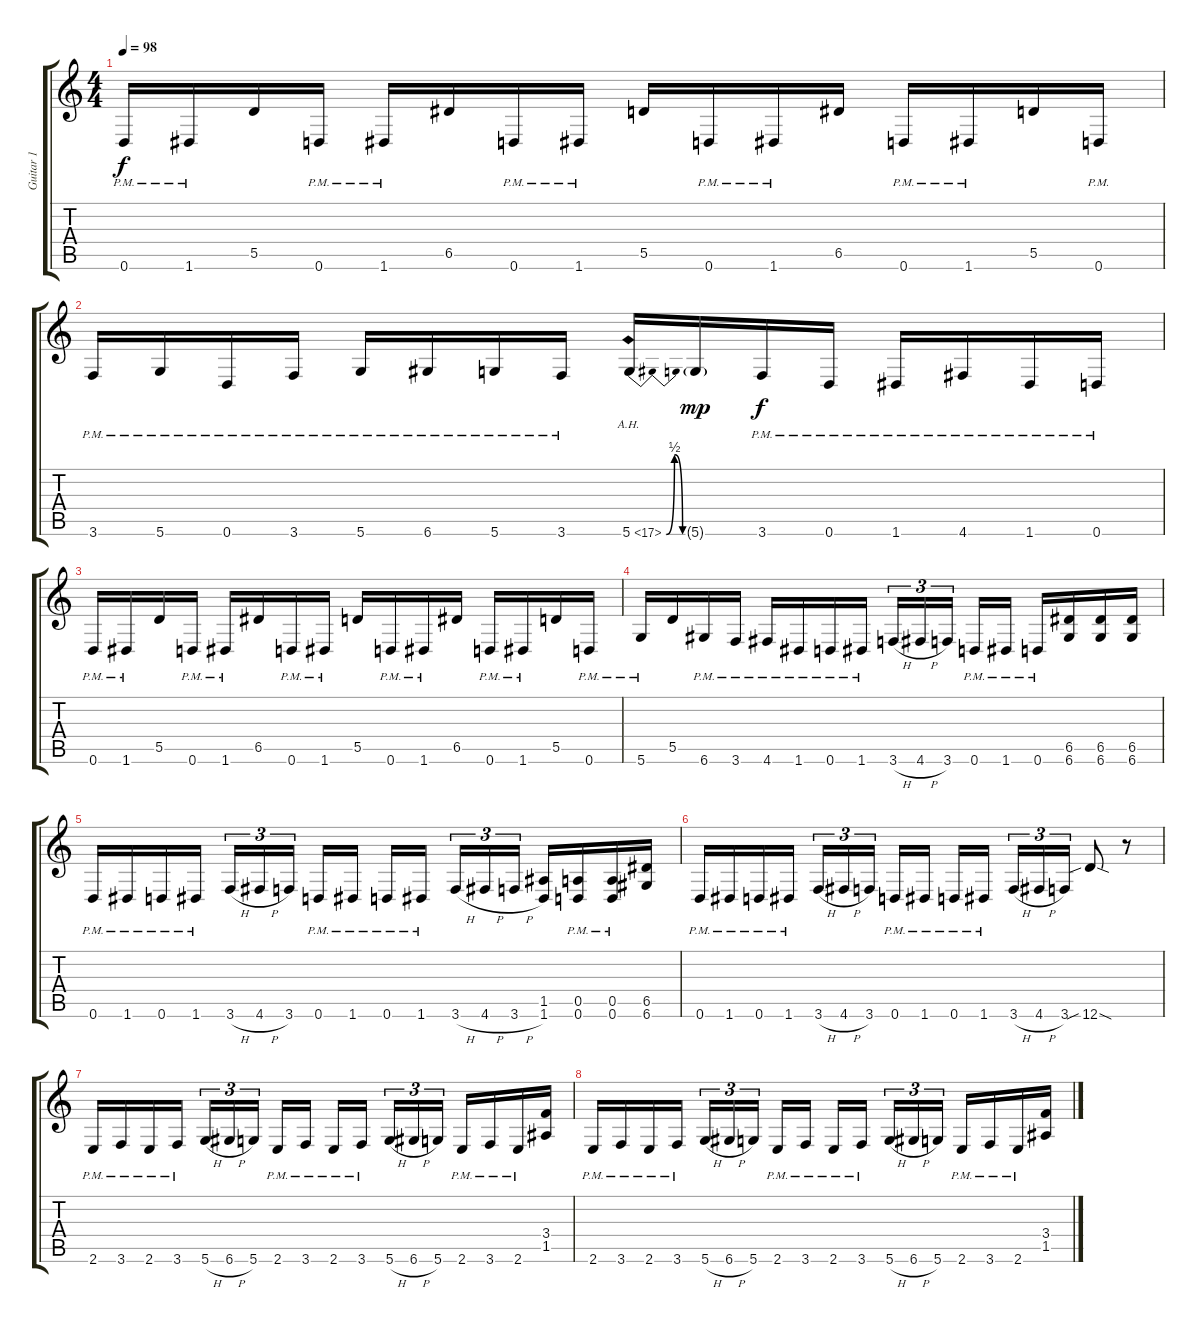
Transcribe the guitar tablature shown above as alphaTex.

\track ("Guitar 1" "Guitar 1") {instrument distortionguitar}
\staff {score tabs}
\tuning (E4 B3 G3 D3 A2 D2) {hide}
\ts (4 4)
\tempo 98
\clef g2
\ks c
0.6{pm}.16{dy f} 1.6{pm}.16 5.5.16 0.6{pm}.16 1.6{pm}.16 6.5.16 0.6{pm}.16 1.6{pm}.16 5.5.16 0.6{pm}.16 1.6{pm}.16 6.5.16 0.6{pm}.16 1.6{pm}.16 5.5.16 0.6{pm}.16 |
3.6{pm}.16 5.6{pm}.16 0.6{pm}.16 3.6{pm}.16 5.6{pm}.16 6.6{pm}.16 5.6{pm}.16 3.6{pm}.16 5.6{be (bendrelease 0 0 15 2 15 2 60 0) ah 12}.16 5.6{g}.16{dy mp} 3.6{pm}.16{dy f} 0.6{pm}.16 1.6{pm}.16 4.6{pm}.16 1.6{pm}.16 0.6{pm}.16 |
0.6{pm}.16 1.6{pm}.16 5.5.16 0.6{pm}.16 1.6{pm}.16 6.5.16 0.6{pm}.16 1.6{pm}.16 5.5.16 0.6{pm}.16 1.6{pm}.16 6.5.16 0.6{pm}.16 1.6{pm}.16 5.5.16 0.6{pm}.16 |
5.6{pm}.16 5.5.16 6.6{pm}.16 3.6{pm}.16 4.6{pm}.16 1.6{pm}.16 0.6{pm}.16 1.6{pm}.16 3.6{h}.16{tu (3 2)} 4.6{h}.16{tu (3 2)} 3.6.16{tu (3 2) beam splitsecondary} 0.6{pm}.16 1.6{pm}.16 0.6{pm}.16 (6.5 6.6).16 (6.5 6.6).16 (6.5 6.6).16 |
0.6{pm}.16 1.6{pm}.16 0.6{pm}.16 1.6{pm}.16 3.6{h}.16{tu (3 2)} 4.6{h}.16{tu (3 2)} 3.6.16{tu (3 2) beam splitsecondary} 0.6{pm}.16 1.6{pm}.16 0.6{pm}.16 1.6{pm}.16{beam splitsecondary} 3.6{h}.16{tu (3 2)} 4.6{h}.16{tu (3 2)} 3.6{h}.16{tu (3 2)} (1.5 1.6).16 (0.5 0.6{pm}).16 (0.5 0.6{pm}).16 (6.5 6.6).16 |
0.6{pm}.16 1.6{pm}.16 0.6{pm}.16 1.6{pm}.16 3.6{h}.16{tu (3 2)} 4.6{h}.16{tu (3 2)} 3.6.16{tu (3 2) beam splitsecondary} 0.6{pm}.16 1.6{pm}.16 0.6{pm}.16 1.6{pm}.16{beam splitsecondary} 3.6{h}.16{tu (3 2)} 4.6{h}.16{tu (3 2)} 3.6.16{tu (3 2)} 12.6{sib sod}.8 r.8 |
2.6{pm}.16 3.6{pm}.16 2.6{pm}.16 3.6{pm}.16 5.6{h}.16{tu (3 2)} 6.6{h}.16{tu (3 2)} 5.6.16{tu (3 2) beam splitsecondary} 2.6{pm}.16 3.6{pm}.16 2.6{pm}.16 3.6{pm}.16{beam splitsecondary} 5.6{h}.16{tu (3 2)} 6.6{h}.16{tu (3 2)} 5.6.16{tu (3 2)} 2.6{pm}.16 3.6{pm}.16 2.6{pm}.16 (3.4 1.5).16 |
2.6{pm}.16 3.6{pm}.16 2.6{pm}.16 3.6{pm}.16 5.6{h}.16{tu (3 2)} 6.6{h}.16{tu (3 2)} 5.6.16{tu (3 2) beam splitsecondary} 2.6{pm}.16 3.6{pm}.16 2.6{pm}.16 3.6{pm}.16{beam splitsecondary} 5.6{h}.16{tu (3 2)} 6.6{h}.16{tu (3 2)} 5.6.16{tu (3 2)} 2.6{pm}.16 3.6{pm}.16 2.6{pm}.16 (3.4 1.5).16
